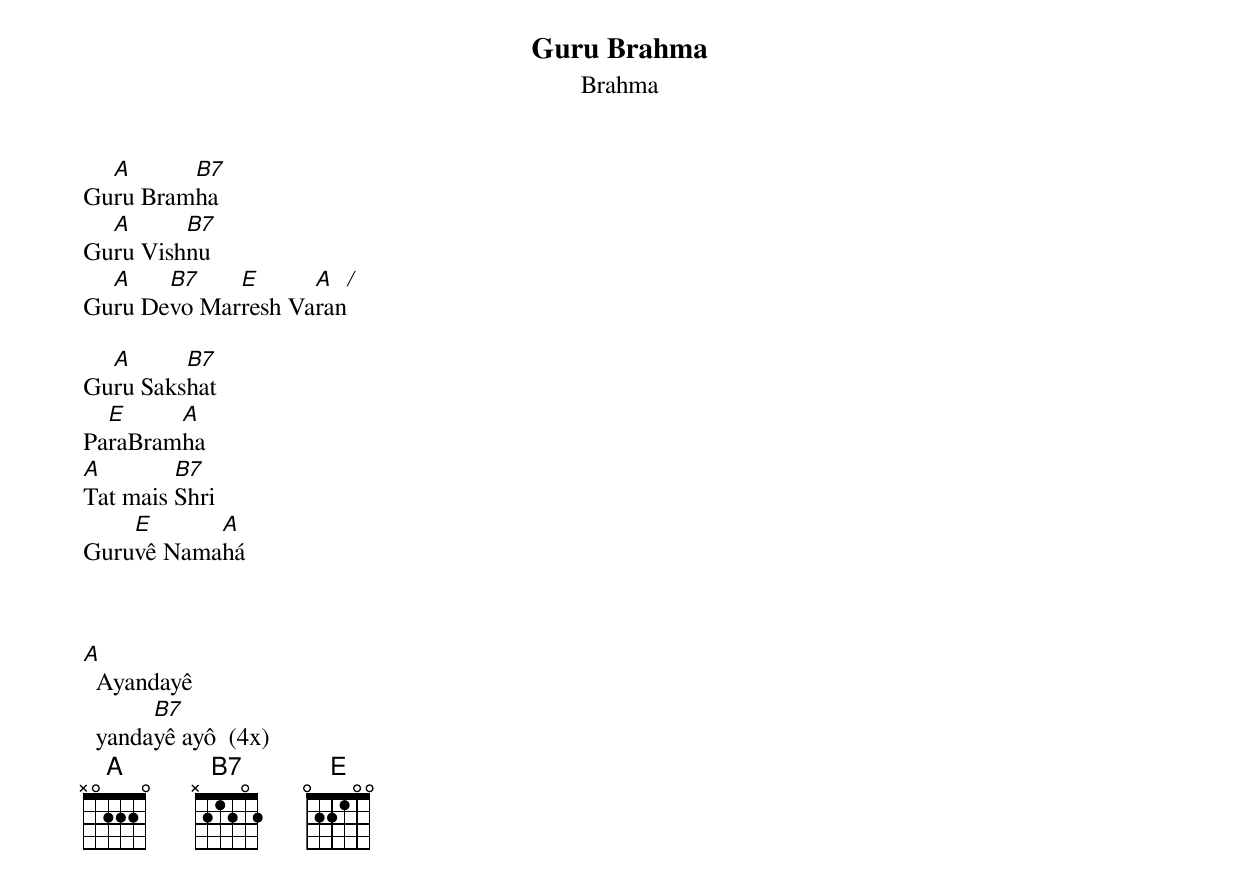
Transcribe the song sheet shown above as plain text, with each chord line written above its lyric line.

Guru Brahma
Brahma

  A      B7
Guru Bramha
  A      B7
Guru Vishnu
  A    B7    E      A    /
Guru Devo Marresh Varan

  A      B7
Guru Sakshat
  E     A
ParaBramha
A        B7
Tat mais Shri
    E      A
Guruvê Namahá



A
  Ayandayê
       B7
  yandayê ayô  (4x)
